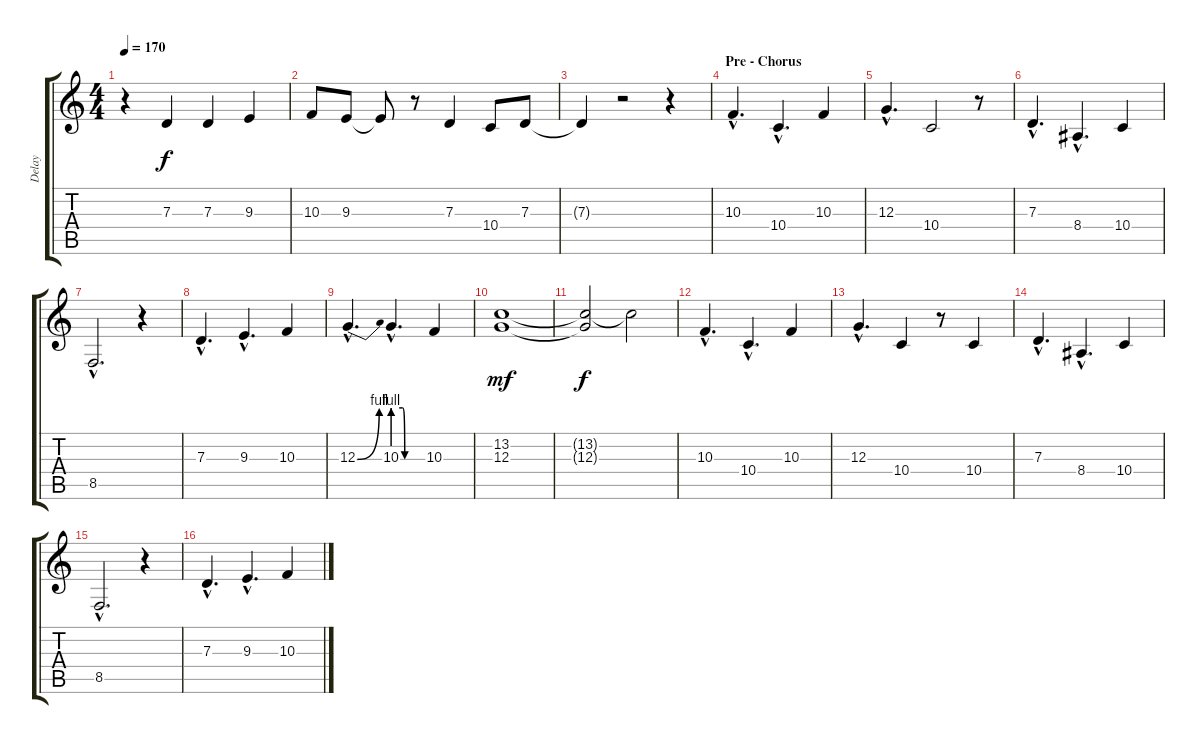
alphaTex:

\track ("Delay" "Delay") {instrument pad2warm}
\staff {score tabs}
\tuning (E4 B3 G3 D3 A2 E2) {hide}
\ts (4 4)
\tempo 170
\clef g2
\ks c
r.4{dy f} 7.3.4 7.3.4 9.3.4 |
10.3.8 9.3.8 9.3{t}.8 r.8 7.3.4 10.4.8 7.3.8 |
7.3{t}.4 r.2 r.4 |
\section ("" "Pre - Chorus")
10.3{hac}.4{d} 10.4{hac}.4{d} 10.3.4 |
12.3{hac}.4{d} 10.4.2 r.8 |
7.3{hac}.4{d} 8.4{hac}.4{d} 10.4.4 |
8.5{hac}.2{d} r.4 |
7.3{hac}.4{d} 9.3{hac}.4{d} 10.3.4 |
12.3{be (bend 0 0 60 4) hac}.4{d} 10.3{be (custom 0 4 20 4 24 0 40 0 60 0) hac}.4{d} 10.3.4 |
(13.2 12.3).1{dy mf} |
(13.2{t} 12.3{t}).2{dy f} 13.2{t}.2 |
10.3{hac}.4{d} 10.4{hac}.4{d} 10.3.4 |
12.3{hac}.4{d} 10.4.4 r.8 10.4.4 |
7.3{hac}.4{d} 8.4{hac}.4{d} 10.4.4 |
8.5{hac}.2{d} r.4 |
7.3{hac}.4{d} 9.3{hac}.4{d} 10.3.4
